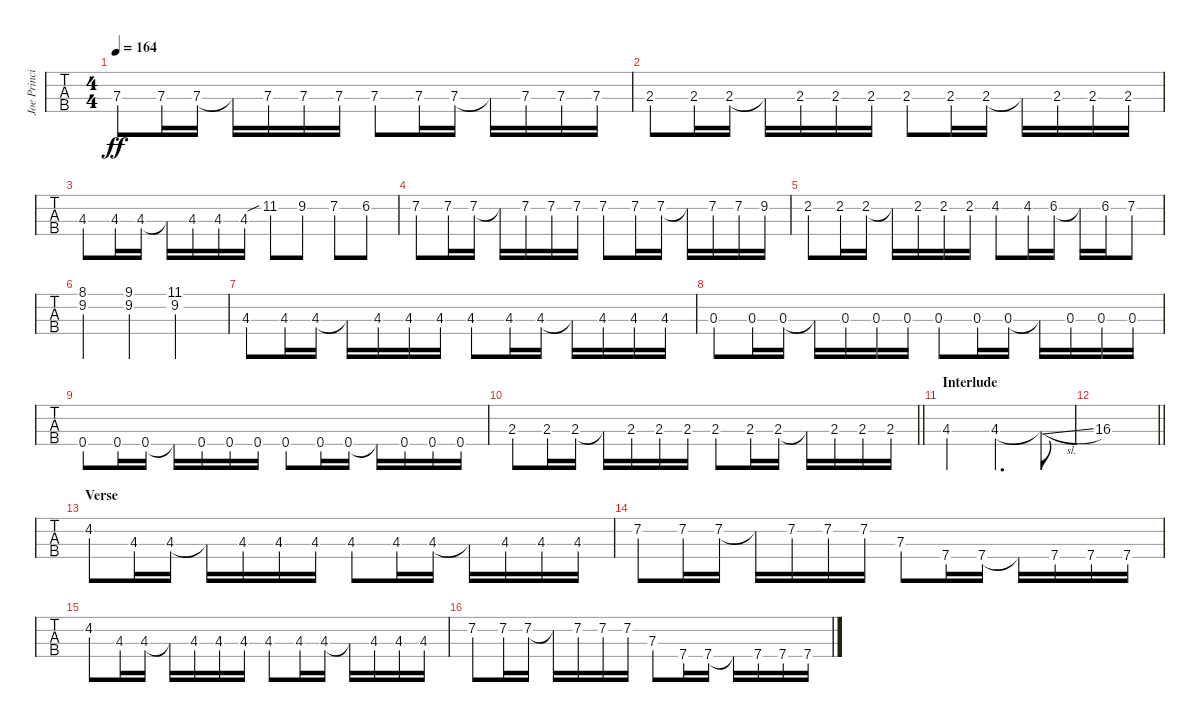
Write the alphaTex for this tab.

\track ("Joe Principe - Bass" "Joe Princi") {instrument electricbassfinger}
\staff {tabs}
\tuning (Gb2 Db2 Ab1 Eb1) {hide}
\ts (4 4)
\tempo 164
\clef f4
\ks eb
7.3.8{dy ff} 7.3.16 7.3.16 7.3{t}.16 7.3.16 7.3.16 7.3.16 7.3.8 7.3.16 7.3.16 7.3{t}.16 7.3.16 7.3.16 7.3.16 |
2.3.8 2.3.16 2.3.16 2.3{t}.16 2.3.16 2.3.16 2.3.16 2.3.8 2.3.16 2.3.16 2.3{t}.16 2.3.16 2.3.16 2.3.16 |
4.3.8 4.3.16 4.3.16 4.3{t}.16 4.3.16 4.3.16 4.3.16 11.2{sib}.8 9.2.8 7.2.8 6.2.8 |
7.2.8 7.2.16 7.2.16 7.2{t}.16 7.2.16 7.2.16 7.2.16 7.2.8 7.2.16 7.2.16 7.2{t}.16 7.2.16 7.2.16 9.2.16 |
2.2.8 2.2.16 2.2.16 2.2{t}.16 2.2.16 2.2.16 2.2.16 4.2.8 4.2.16 6.2.16 6.2{t}.16 6.2.16 7.2.8 |
(8.1 9.2).4 (9.1 9.2).4 (11.1 9.2).2 |
4.3.8 4.3.16 4.3.16 4.3{t}.16 4.3.16 4.3.16 4.3.16 4.3.8 4.3.16 4.3.16 4.3{t}.16 4.3.16 4.3.16 4.3.16 |
0.3.8 0.3.16 0.3.16 0.3{t}.16 0.3.16 0.3.16 0.3.16 0.3.8 0.3.16 0.3.16 0.3{t}.16 0.3.16 0.3.16 0.3.16 |
0.4.8 0.4.16 0.4.16 0.4{t}.16 0.4.16 0.4.16 0.4.16 0.4.8 0.4.16 0.4.16 0.4{t}.16 0.4.16 0.4.16 0.4.16 |
\barLineRight lightlight
2.3.8 2.3.16 2.3.16 2.3{t}.16 2.3.16 2.3.16 2.3.16 2.3.8 2.3.16 2.3.16 2.3{t}.16 2.3.16 2.3.16 2.3.16 |
\section ("" "Interlude")
4.3.2 4.3.4{d} 4.3{sl t}.8 |
\barLineRight lightlight
16.3.1 |
\section ("" "Verse")
4.2.8 4.3.16 4.3.16 4.3{t}.16 4.3.16 4.3.16 4.3.16 4.3.8 4.3.16 4.3.16 4.3{t}.16 4.3.16 4.3.16 4.3.16 |
7.2.8 7.2.16 7.2.16 7.2{t}.16 7.2.16 7.2.16 7.2.16 7.3.8 7.4.16 7.4.16 7.4{t}.16 7.4.16 7.4.16 7.4.16 |
4.2.8 4.3.16 4.3.16 4.3{t}.16 4.3.16 4.3.16 4.3.16 4.3.8 4.3.16 4.3.16 4.3{t}.16 4.3.16 4.3.16 4.3.16 |
7.2.8 7.2.16 7.2.16 7.2{t}.16 7.2.16 7.2.16 7.2.16 7.3.8 7.4.16 7.4.16 7.4{t}.16 7.4.16 7.4.16 7.4.16
